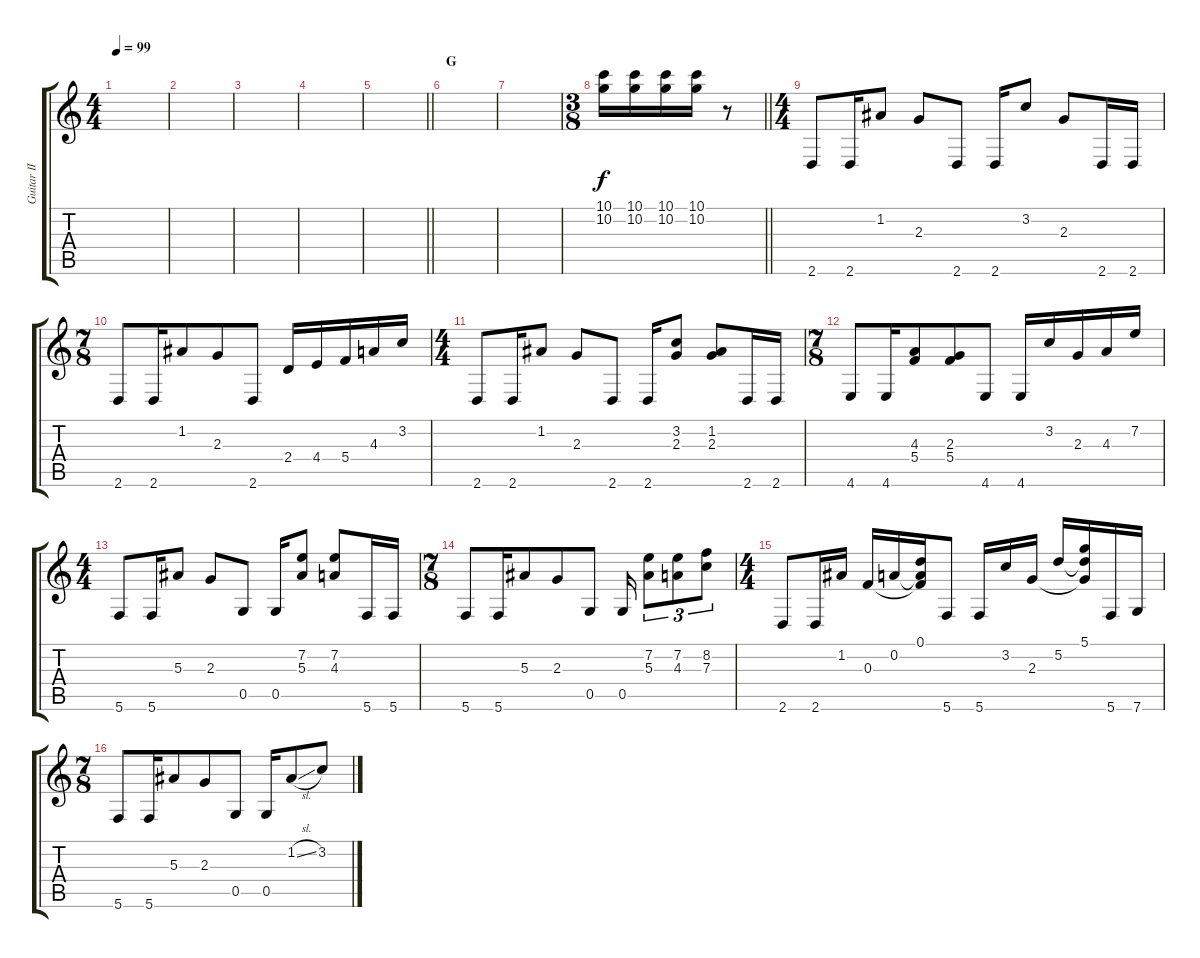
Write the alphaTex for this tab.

\track ("Guitar II" "Guitar II") {instrument overdrivenguitar}
\staff {score tabs}
\tuning (D4 A3 F3 C3 G2 C2) {hide}
\ts (4 4)
\tempo 99
\clef g2
\ks c
|
|
|
|
\barLineRight lightlight
|
\section ("" "G")
|
|
\ts (3 8)
\barLineRight lightlight
(10.1 10.2).16 (10.1 10.2).16 (10.1 10.2).16 (10.1 10.2).16 r.8 |
\ts (4 4)
2.6.8 2.6.16 1.2.8 2.3.8 2.6.8 2.6.16 3.2.8 2.3.8 2.6.16 2.6.16 |
\ts (7 8)
2.6.8 2.6.16 1.2.8 2.3.8 2.6.8 2.4.16 4.4.16 5.4.16 4.3.16 3.2.16 |
\ts (4 4)
2.6.8 2.6.16 1.2.8 2.3.8 2.6.8 2.6.16 (3.2 2.3).8 (1.2 2.3).8 2.6.16 2.6.16 |
\ts (7 8)
4.6.8 4.6.16 (4.3 5.4).8 (2.3 5.4).8 4.6.8 4.6.16 3.2.16 2.3.16 4.3.16 7.2.16 |
\ts (4 4)
5.6.8 5.6.16 5.3.8 2.3.8 0.5.8 0.5.16 (7.2 5.3).8 (7.2 4.3).8 5.6.16 5.6.16 |
\ts (7 8)
5.6.8 5.6.16 5.3.8 2.3.8 0.5.8 0.5.16 (7.2 5.3).8{tu (3 2)} (7.2 4.3).8{tu (3 2)} (8.2 7.3).8{tu (3 2)} |
\ts (4 4)
2.6.8 2.6.16 1.2.16 0.3.16 0.2.16 (0.1 0.2{t} 0.3{t}).16 5.6.8 5.6.16 3.2.16 2.3.16 5.2.16 (5.1 5.2{t} 2.3{t}).16 5.6.16 7.6.16 |
\ts (7 8)
5.6.8 5.6.16 5.3.8 2.3.8 0.5.8 0.5.16 1.2{sl}.8 3.2.8
